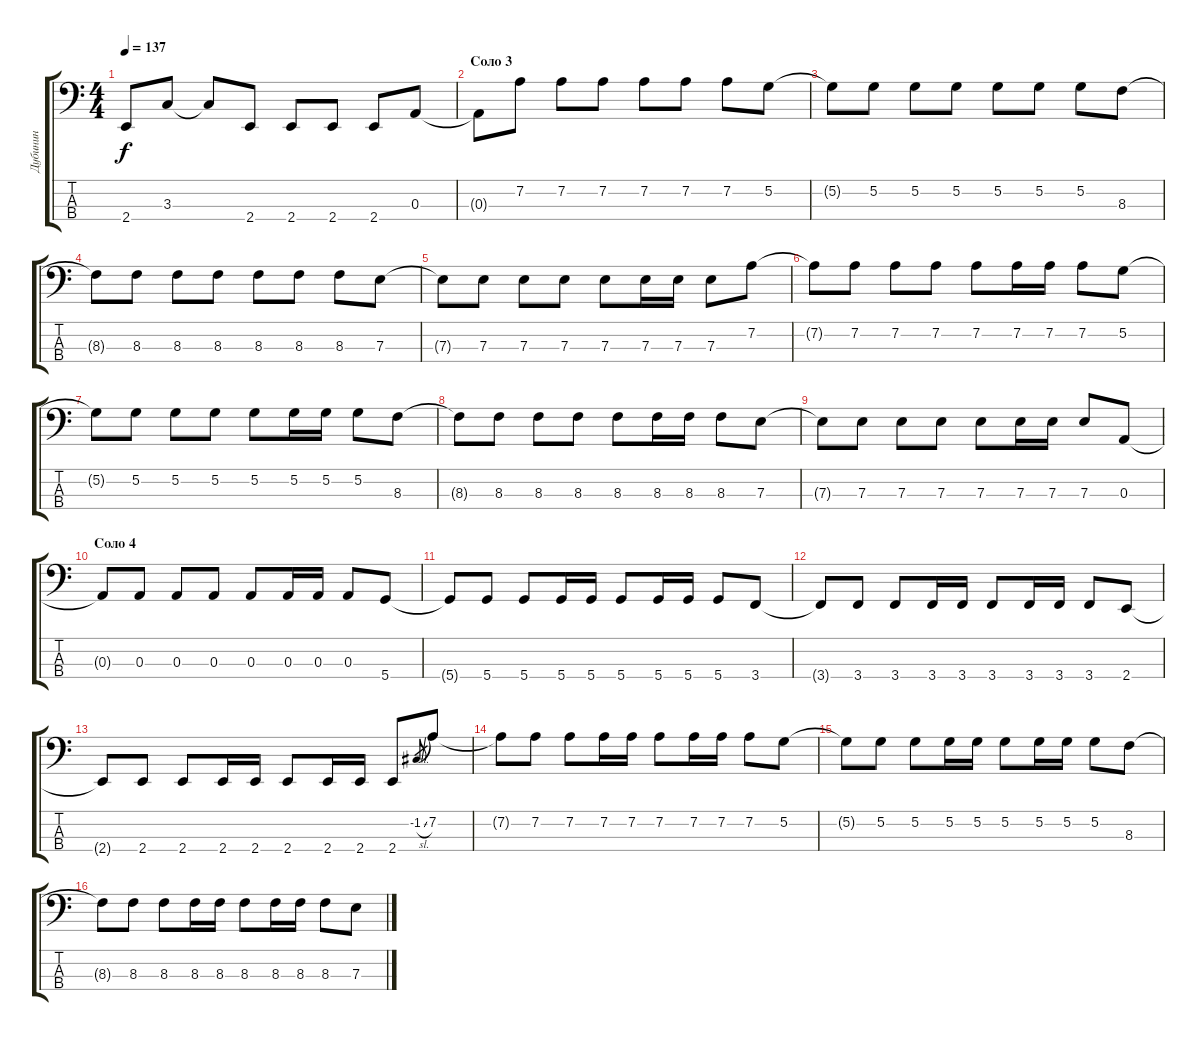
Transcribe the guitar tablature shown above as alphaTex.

\track ("Дубинин" "Дубинин") {instrument electricbassfinger}
\staff {score tabs}
\tuning (G2 D2 A1 D1) {hide}
\ts (4 4)
\tempo 137
\clef f4
\ks c
2.4.8{dy f} 3.3.8 3.3{t}.8 2.4.8 2.4.8 2.4.8 2.4.8 0.3.8 |
\section ("" "Соло 3")
0.3{t}.8 7.2.8 7.2.8 7.2.8 7.2.8 7.2.8 7.2.8 5.2.8 |
5.2{t}.8 5.2.8 5.2.8 5.2.8 5.2.8 5.2.8 5.2.8 8.3.8 |
8.3{t}.8 8.3.8 8.3.8 8.3.8 8.3.8 8.3.8 8.3.8 7.3.8 |
7.3{t}.8 7.3.8 7.3.8 7.3.8 7.3.8 7.3.16 7.3.16 7.3.8 7.2.8 |
7.2{t}.8 7.2.8 7.2.8 7.2.8 7.2.8 7.2.16 7.2.16 7.2.8 5.2.8 |
5.2{t}.8 5.2.8 5.2.8 5.2.8 5.2.8 5.2.16 5.2.16 5.2.8 8.3.8 |
8.3{t}.8 8.3.8 8.3.8 8.3.8 8.3.8 8.3.16 8.3.16 8.3.8 7.3.8 |
7.3{t}.8 7.3.8 7.3.8 7.3.8 7.3.8 7.3.16 7.3.16 7.3.8 0.3.8 |
\section ("" "Соло 4")
0.3{t}.8 0.3.8 0.3.8 0.3.8 0.3.8 0.3.16 0.3.16 0.3.8 5.4.8 |
5.4{t}.8 5.4.8 5.4.8 5.4.16 5.4.16 5.4.8 5.4.16 5.4.16 5.4.8 3.4.8 |
3.4{t}.8 3.4.8 3.4.8 3.4.16 3.4.16 3.4.8 3.4.16 3.4.16 3.4.8 2.4.8 |
2.4{t}.8 2.4.8 2.4.8 2.4.16 2.4.16 2.4.8 2.4.16 2.4.16 2.4.8 -1.2{sl}.8{gr} 7.2.8 |
7.2{t}.8 7.2.8 7.2.8 7.2.16 7.2.16 7.2.8 7.2.16 7.2.16 7.2.8 5.2.8 |
5.2{t}.8 5.2.8 5.2.8 5.2.16 5.2.16 5.2.8 5.2.16 5.2.16 5.2.8 8.3.8 |
8.3{t}.8 8.3.8 8.3.8 8.3.16 8.3.16 8.3.8 8.3.16 8.3.16 8.3.8 7.3.8
